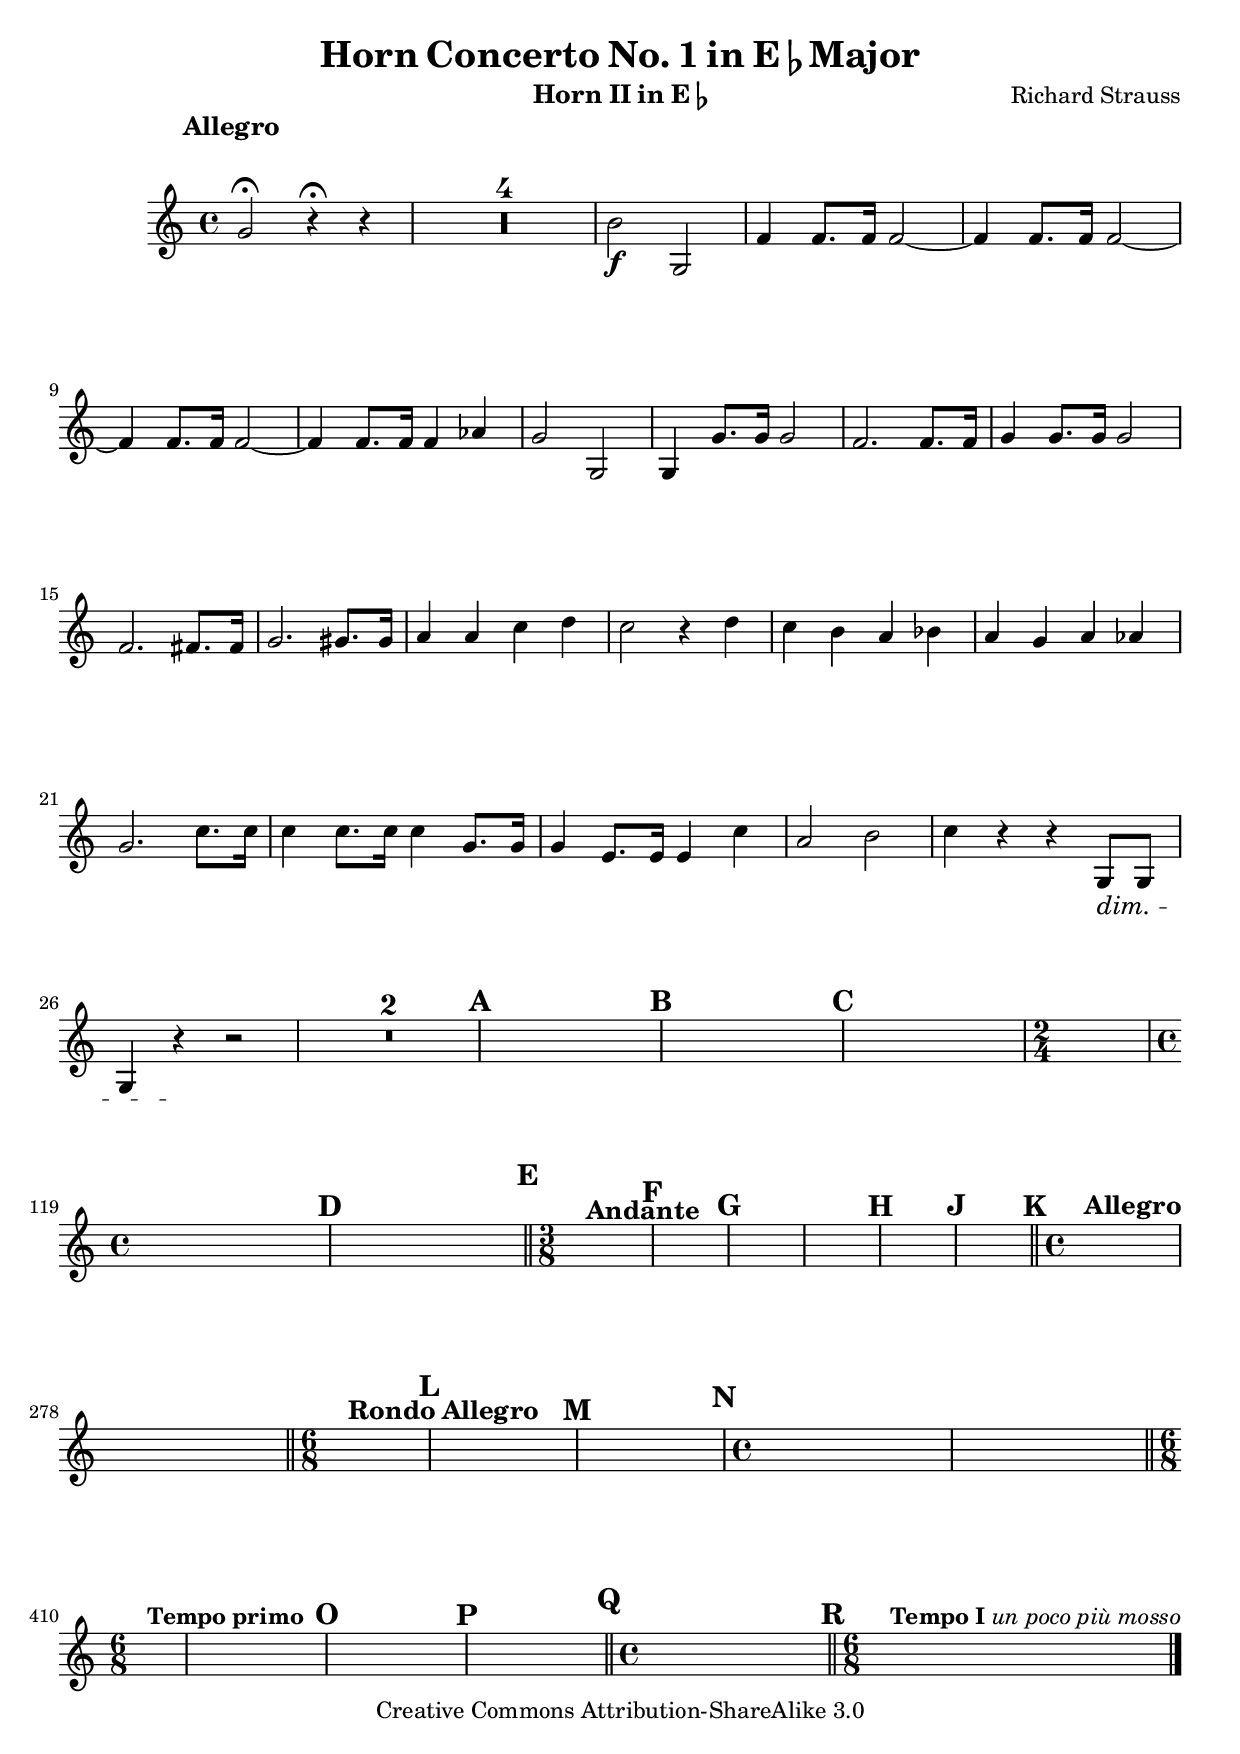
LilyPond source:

\version "2.12.2"

\version "2.12.2"

\include "defs.lyi"

hornTwoMvtI = \relative c''
{
  \transposition ees
  g2\fermata r4\fermata r |
  R1*4 |
  b2\f g, |
  \repeat unfold 3 {f'4 f8. f16 f2~ |}
  f4 f8. f16 f4 aes |
  g2 g, |
  g4 g'8. g16 g2 |
  f2. f8. f16 |
  g4 g8. g16 g2 |
  f2. fis8. fis16 |
  g2. gis8. gis16 |
  a4 a c d |
  c2 r4 d |
  c b a bes |
  a g a aes |
  g2. c8. c16 |
  c4 c8. c16 c4 g8. g16 |
  g4 e8. e16 e4 c' |
  a2 b |
  \dimTextDim
  c4 r r g,8\> g |
  g4 r\! r2 |
  \dimHairpin
  R1*2 |

  %A
}

hornTwoMvtII = \relative c'
{
}

hornTwoMvtIII = \relative c'
{
}

hornTwo = {\hornTwoMvtI \hornTwoMvtII \hornTwoMvtIII}



\paper
{
  ragged-last-bottom = ##f
}

instrument = \markup {Horn II in E\flat}

\include "header.lyi"

notes = \hornTwo

\include "part.lyi"

